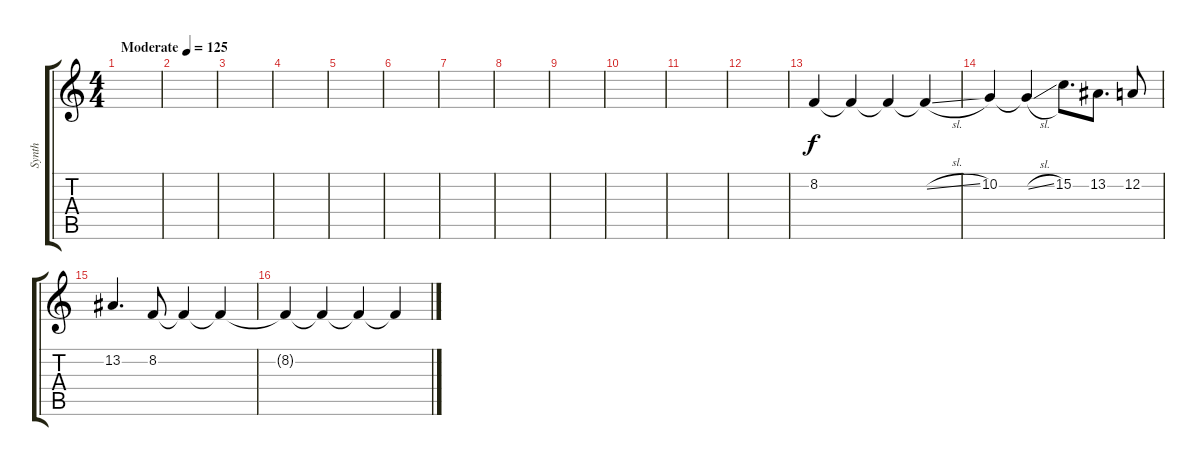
\track ("Synth" "Synth") {instrument lead3calliope}
\staff {score tabs}
\tuning (D4 A3 F3 C3 G2 D2) {hide}
\ts (4 4)
\tempo (125 "Moderate")
\clef g2
\ks c
|
|
|
|
|
|
|
|
|
|
|
|
8.2.4 8.2{t}.4 8.2{t}.4 8.2{sl t}.4 |
10.2.4 10.2{sl t}.4 15.2.8{d} 13.2.8{d} 12.2.8 |
13.2.4{d} 8.2.8 8.2{t}.4 8.2{t}.4 |
8.2{t}.4 8.2{t}.4 8.2{t}.4 8.2{sl t}.4
